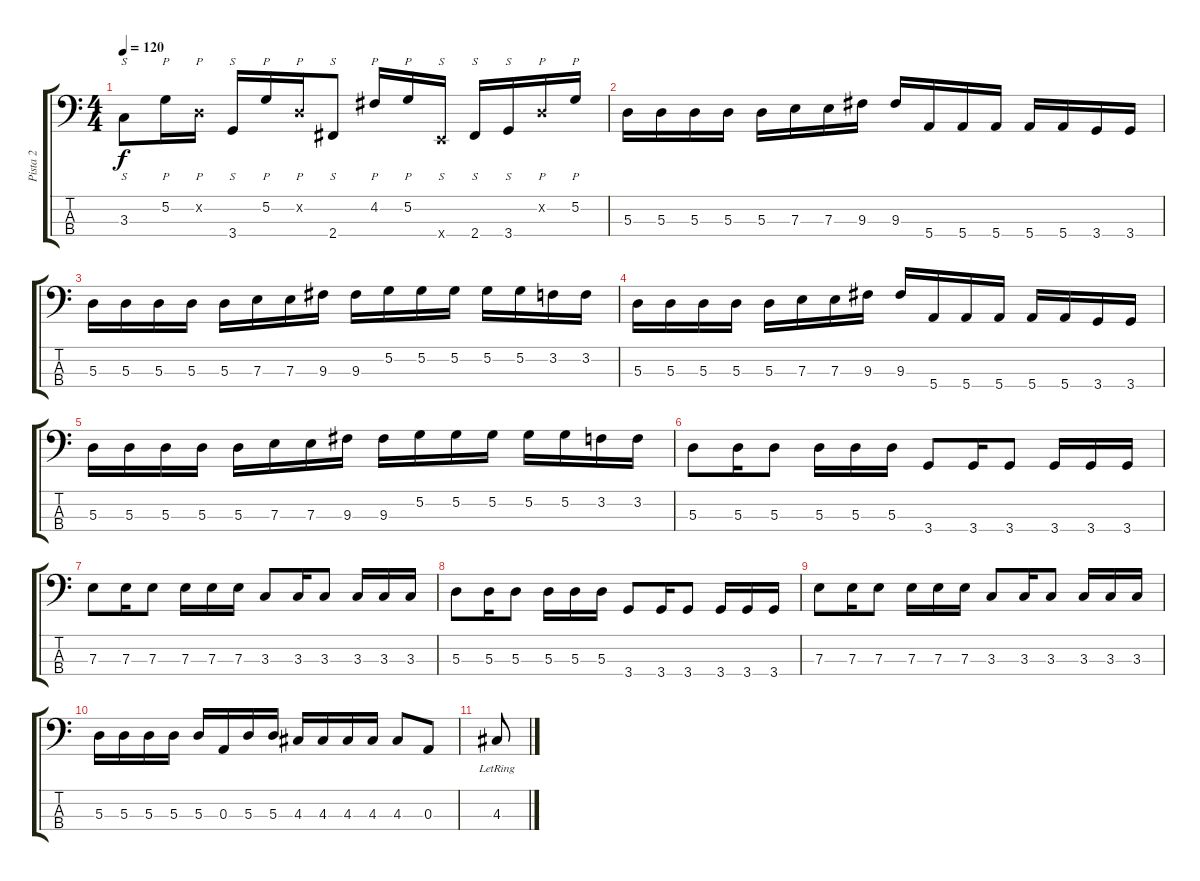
\track ("Pista 2" "Pista 2") {instrument electricbassfinger}
\staff {score tabs}
\tuning (G2 D2 A1 E1) {hide}
\ts (4 4)
\tempo 120
\clef f4
\ks c
3.3.8{s dy f volume 16 instrument slapbass1} 5.2.16{p} 0.2{x}.16{p} 3.4.16{s} 5.2.16{p} 0.2{x}.16{p} 2.4.8{s} 4.2.16{p} 5.2.16{p} 0.4{x}.16{s} 2.4.16{s} 3.4.16{s} 0.2{x}.16{p} 5.2.16{p} |
5.3.16{instrument electricbassfinger} 5.3.16 5.3.16 5.3.16 5.3.16 7.3.16 7.3.16 9.3.16 9.3.16 5.4.16 5.4.16 5.4.16 5.4.16 5.4.16 3.4.16 3.4.16 |
5.3.16 5.3.16 5.3.16 5.3.16 5.3.16 7.3.16 7.3.16 9.3.16 9.3.16 5.2.16 5.2.16 5.2.16 5.2.16 5.2.16 3.2.16 3.2.16 |
5.3.16 5.3.16 5.3.16 5.3.16 5.3.16 7.3.16 7.3.16 9.3.16 9.3.16 5.4.16 5.4.16 5.4.16 5.4.16 5.4.16 3.4.16 3.4.16 |
5.3.16 5.3.16 5.3.16 5.3.16 5.3.16 7.3.16 7.3.16 9.3.16 9.3.16 5.2.16 5.2.16 5.2.16 5.2.16 5.2.16 3.2.16 3.2.16 |
5.3.8 5.3.16 5.3.8 5.3.16 5.3.16 5.3.16 3.4.8 3.4.16 3.4.8 3.4.16 3.4.16 3.4.16 |
7.3.8 7.3.16 7.3.8 7.3.16 7.3.16 7.3.16 3.3.8 3.3.16 3.3.8 3.3.16 3.3.16 3.3.16 |
5.3.8 5.3.16 5.3.8 5.3.16 5.3.16 5.3.16 3.4.8 3.4.16 3.4.8 3.4.16 3.4.16 3.4.16 |
7.3.8 7.3.16 7.3.8 7.3.16 7.3.16 7.3.16 3.3.8 3.3.16 3.3.8 3.3.16 3.3.16 3.3.16 |
5.3.16 5.3.16 5.3.16 5.3.16 5.3.16 0.3.16 5.3.16 5.3.16 4.3.16 4.3.16 4.3.16 4.3.16 4.3.8 0.3.8 |
4.3{lr}.8
